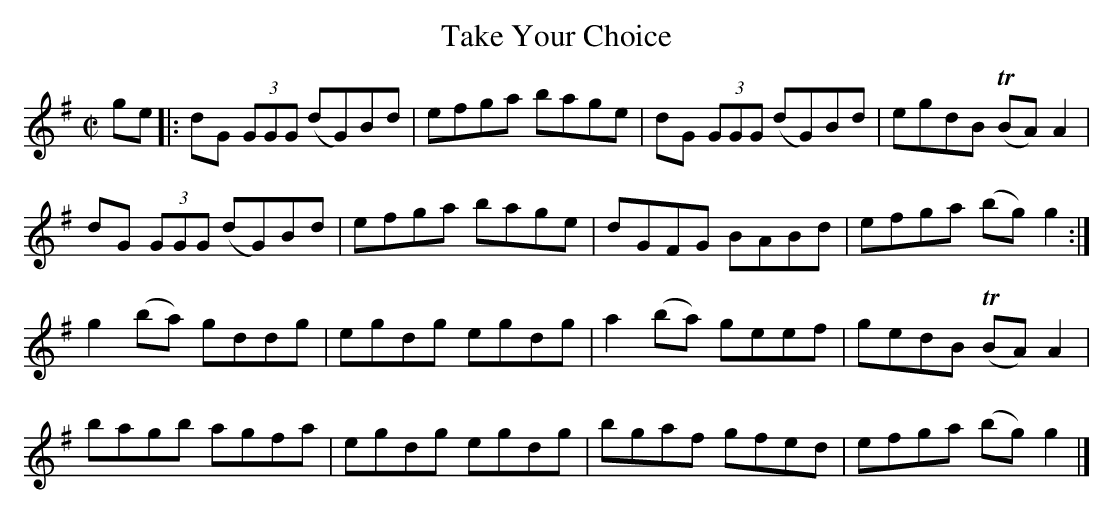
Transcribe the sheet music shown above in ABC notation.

X:1
T: Take Your Choice
M: C|
L: 1/8
K: G
ge |: dG (3GGG (dG)Bd | efga bage | dG (3GGG (dG)Bd | egdB (TBA)A2 |
dG (3GGG (dG)Bd | efga bage | dGFG BABd | efga (bg)g2 :|
g2(ba) gddg | egdg egdg | a2(ba) geef | gedB (TBA)A2 |
bagb agfa | egdg egdg | bgaf gfed | efga (bg)g2 |]
